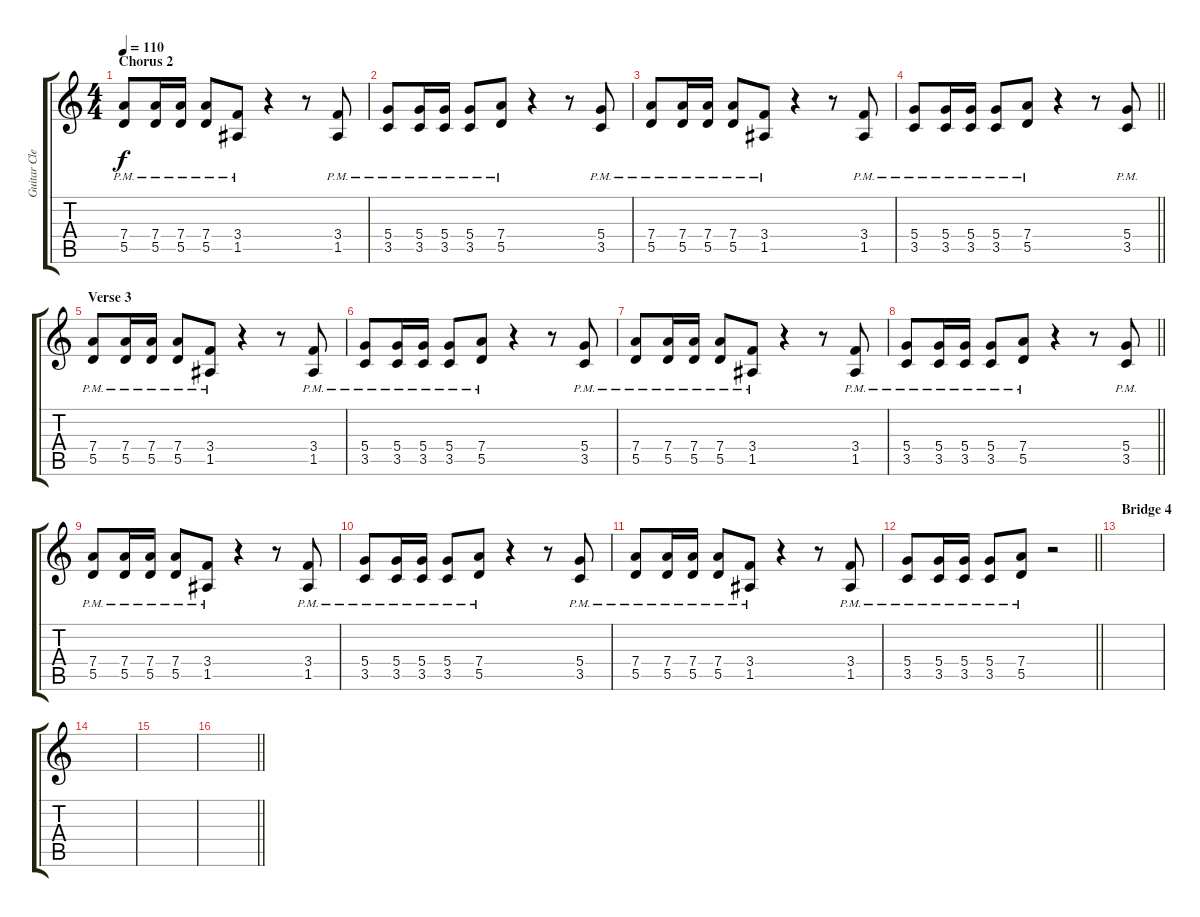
\track ("Guitar Clean" "Guitar Cle") {instrument electricguitarclean}
\staff {score tabs}
\tuning (E4 B3 G3 D3 A2 E2) {hide}
\ts (4 4)
\section ("" "Chorus 2")
\tempo 110
\clef g2
\ks c
(7.4{pm} 5.5{pm}).8{dy f} (7.4{pm} 5.5{pm}).16 (7.4{pm} 5.5{pm}).16 (7.4{pm} 5.5{pm}).8 (3.4{pm} 1.5{pm}).8 r.4 r.8 (3.4{pm} 1.5{pm}).8 |
(5.4{pm} 3.5{pm}).8 (5.4{pm} 3.5{pm}).16 (5.4{pm} 3.5{pm}).16 (5.4{pm} 3.5{pm}).8 (7.4{pm} 5.5{pm}).8 r.4 r.8 (5.4{pm} 3.5{pm}).8 |
(7.4{pm} 5.5{pm}).8 (7.4{pm} 5.5{pm}).16 (7.4{pm} 5.5{pm}).16 (7.4{pm} 5.5{pm}).8 (3.4{pm} 1.5{pm}).8 r.4 r.8 (3.4{pm} 1.5{pm}).8 |
\barLineRight lightlight
(5.4{pm} 3.5{pm}).8 (5.4{pm} 3.5{pm}).16 (5.4{pm} 3.5{pm}).16 (5.4{pm} 3.5{pm}).8 (7.4{pm} 5.5{pm}).8 r.4 r.8 (5.4{pm} 3.5{pm}).8 |
\section ("" "Verse 3")
(7.4{pm} 5.5{pm}).8 (7.4{pm} 5.5{pm}).16 (7.4{pm} 5.5{pm}).16 (7.4{pm} 5.5{pm}).8 (3.4{pm} 1.5{pm}).8 r.4 r.8 (3.4{pm} 1.5{pm}).8 |
(5.4{pm} 3.5{pm}).8 (5.4{pm} 3.5{pm}).16 (5.4{pm} 3.5{pm}).16 (5.4{pm} 3.5{pm}).8 (7.4{pm} 5.5{pm}).8 r.4 r.8 (5.4{pm} 3.5{pm}).8 |
(7.4{pm} 5.5{pm}).8 (7.4{pm} 5.5{pm}).16 (7.4{pm} 5.5{pm}).16 (7.4{pm} 5.5{pm}).8 (3.4{pm} 1.5{pm}).8 r.4 r.8 (3.4{pm} 1.5{pm}).8 |
\barLineRight lightlight
(5.4{pm} 3.5{pm}).8 (5.4{pm} 3.5{pm}).16 (5.4{pm} 3.5{pm}).16 (5.4{pm} 3.5{pm}).8 (7.4{pm} 5.5{pm}).8 r.4 r.8 (5.4{pm} 3.5{pm}).8 |
(7.4{pm} 5.5{pm}).8 (7.4{pm} 5.5{pm}).16 (7.4{pm} 5.5{pm}).16 (7.4{pm} 5.5{pm}).8 (3.4{pm} 1.5{pm}).8 r.4 r.8 (3.4{pm} 1.5{pm}).8 |
(5.4{pm} 3.5{pm}).8 (5.4{pm} 3.5{pm}).16 (5.4{pm} 3.5{pm}).16 (5.4{pm} 3.5{pm}).8 (7.4{pm} 5.5{pm}).8 r.4 r.8 (5.4{pm} 3.5{pm}).8 |
(7.4{pm} 5.5{pm}).8 (7.4{pm} 5.5{pm}).16 (7.4{pm} 5.5{pm}).16 (7.4{pm} 5.5{pm}).8 (3.4{pm} 1.5{pm}).8 r.4 r.8 (3.4{pm} 1.5{pm}).8 |
\barLineRight lightlight
(5.4{pm} 3.5{pm}).8 (5.4{pm} 3.5{pm}).16 (5.4{pm} 3.5{pm}).16 (5.4{pm} 3.5{pm}).8 (7.4{pm} 5.5{pm}).8 r.2 |
\section ("" "Bridge 4")
|
|
|
\barLineRight lightlight
